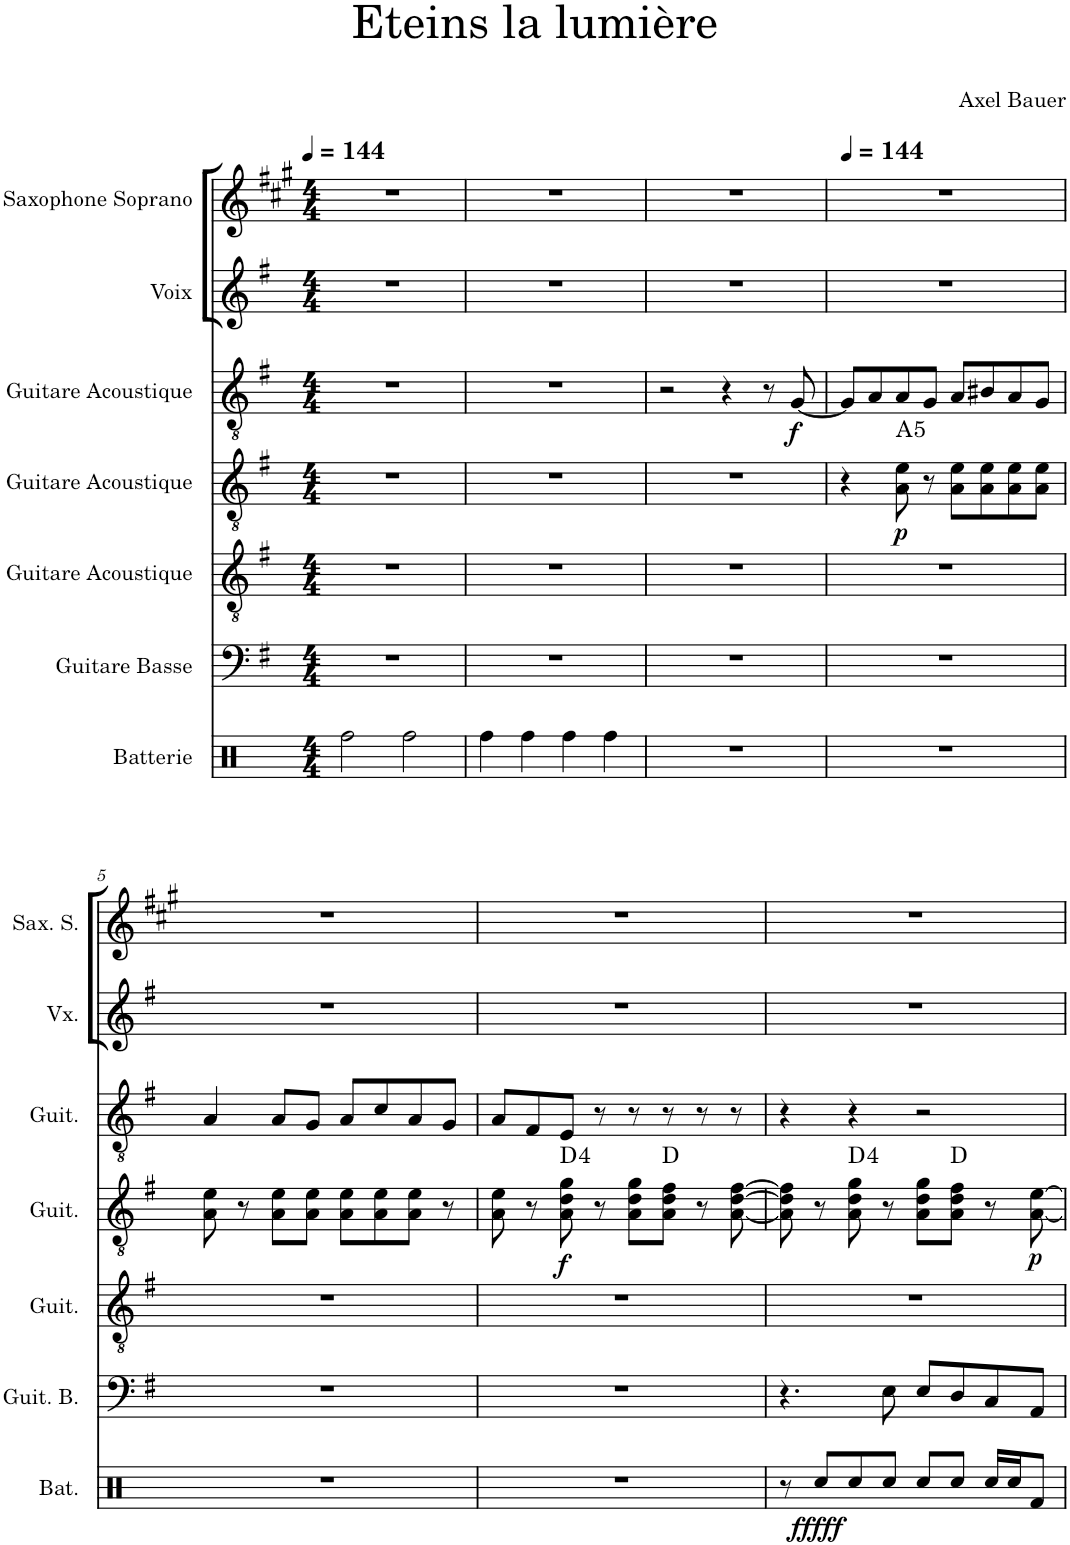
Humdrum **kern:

**kern	**dynam	**kern	**kern	**kern	**dynam	**kern	**dynam	**kern	**kern
*part7	*part7	*part6	*part5	*part4	*part4	*part3	*part3	*part2	*part1
*staff7	*staff7	*staff6	*staff5	*staff4	*staff4	*staff3	*staff3	*staff2	*staff1
*I"Batterie	*	*I"Guitare Basse	*I"Guitare Acoustique	*I"Guitare Acoustique	*	*I"Guitare Acoustique	*	*I"Voix	*I"Saxophone Soprano
*I'Bat.	*	*I'Guit. B.	*I'Guit.	*I'Guit.	*	*I'Guit.	*	*I'Vx.	*I'Sax. S.
*clefX	*	*clefF4	*clefGv2	*clefGv2	*	*clefGv2	*	*clefG2	*clefG2
*	*	*Trd7c12	*	*	*	*	*	*	*Trd1c2
*k[]	*	*k[f#]	*k[f#]	*k[f#]	*	*k[f#]	*	*k[f#]	*k[f#c#g#]
*M4/4	*	*M4/4	*M4/4	*M4/4	*	*M4/4	*	*M4/4	*M4/4
*MM144	*	*MM144	*MM144	*MM144	*	*MM144	*	*MM144	*MM144
=1	=1	=1	=1	=1	=1	=1	=1	=1	=1
2Rff\	.	1r	1r	1r	.	1r	.	1r	1r
2Rff\	.	.	.	.	.	.	.	.	.
=2	=2	=2	=2	=2	=2	=2	=2	=2	=2
4Rff\	.	1r	1r	1r	.	1r	.	1r	1r
4Rff\	.	.	.	.	.	.	.	.	.
4Rff\	.	.	.	.	.	.	.	.	.
4Rff\	.	.	.	.	.	.	.	.	.
=3	=3	=3	=3	=3	=3	=3	=3	=3	=3
1r	.	1r	1r	1r	.	2r	.	1r	1r
.	.	.	.	.	.	4r	.	.	.
.	.	.	.	.	.	8r	.	.	.
!	!	!	!	!	!	!	!LO:DY:b	!	!
.	.	.	.	.	.	[8G/	f	.	.
=4	=4	=4	=4	=4	=4	=4	=4	=4	=4
*	*	*	*	*	*	*	*	*	*MM144
1r	.	1r	1r	4r	.	8G/L]	.	1r	1r
.	.	.	.	.	.	8A/	.	.	.
!	!	!	!	!	!LO:DY:b	!	!	!	!
.	.	.	.	8A\ 8e\	p	8A/	.	.	.
.	.	.	.	8r	.	8G/J	.	.	.
.	.	.	.	8A\ 8e\L	.	8A/L	.	.	.
.	.	.	.	8A\ 8e\	.	8B#X/	.	.	.
.	.	.	.	8A\ 8e\	.	8A/	.	.	.
.	.	.	.	8A\ 8e\J	.	8G/J	.	.	.
!!LO:LB:g=z
=5	=5	=5	=5	=5	=5	=5	=5	=5	=5
1r	.	1r	1r	8A\ 8e\	.	4A/	.	1r	1r
.	.	.	.	8r	.	.	.	.	.
.	.	.	.	8A\ 8e\L	.	8A/L	.	.	.
.	.	.	.	8A\ 8e\J	.	8G/J	.	.	.
.	.	.	.	8A\ 8e\L	.	8A/L	.	.	.
.	.	.	.	8A\ 8e\	.	8c/	.	.	.
.	.	.	.	8A\ 8e\J	.	8A/	.	.	.
.	.	.	.	8r	.	8G/J	.	.	.
=6	=6	=6	=6	=6	=6	=6	=6	=6	=6
1r	.	1r	1r	8A\ 8e\	.	8A/L	.	1r	1r
.	.	.	.	8r	.	8F#/	.	.	.
!	!	!	!	!	!LO:DY:b	!	!	!	!
.	.	.	.	8A\ 8d\ 8g\	f	8E/J	.	.	.
.	.	.	.	8r	.	8r	.	.	.
.	.	.	.	8A\ 8d\ 8g\L	.	8r	.	.	.
.	.	.	.	8A\ 8d\ 8f#\J	.	8r	.	.	.
.	.	.	.	8r	.	8r	.	.	.
.	.	.	.	[8A\ [8d\ [8f#\	.	8r	.	.	.
=7	=7	=7	=7	=7	=7	=7	=7	=7	=7
8r	.	4.r	1r	8A\] 8d\] 8f#\]	.	4r	.	1r	1r
!	!LO:DY:b	!	!	!	!	!	!	!	!
8Rcc/L	fffff	.	.	8r	.	.	.	.	.
8Rcc/	.	.	.	8A\ 8d\ 8g\	.	4r	.	.	.
8Rcc/J	.	8E\	.	8r	.	.	.	.	.
8Rcc/L	.	8E/L	.	8A\ 8d\ 8g\L	.	2r	.	.	.
8Rcc/J	.	8D/	.	8A\ 8d\ 8f#\J	.	.	.	.	.
16Rcc/LL	.	8C/	.	8r	.	.	.	.	.
16Rcc/J	.	.	.	.	.	.	.	.	.
!	!	!	!	!	!LO:DY:b	!	!	!	!
8Rf/J	.	8AA/J	.	[8A\ [8e\	p	.	.	.	.
=	=	=	=	=	=	=	=	=	=
*-	*-	*-	*-	*-	*-	*-	*-	*-	*-
